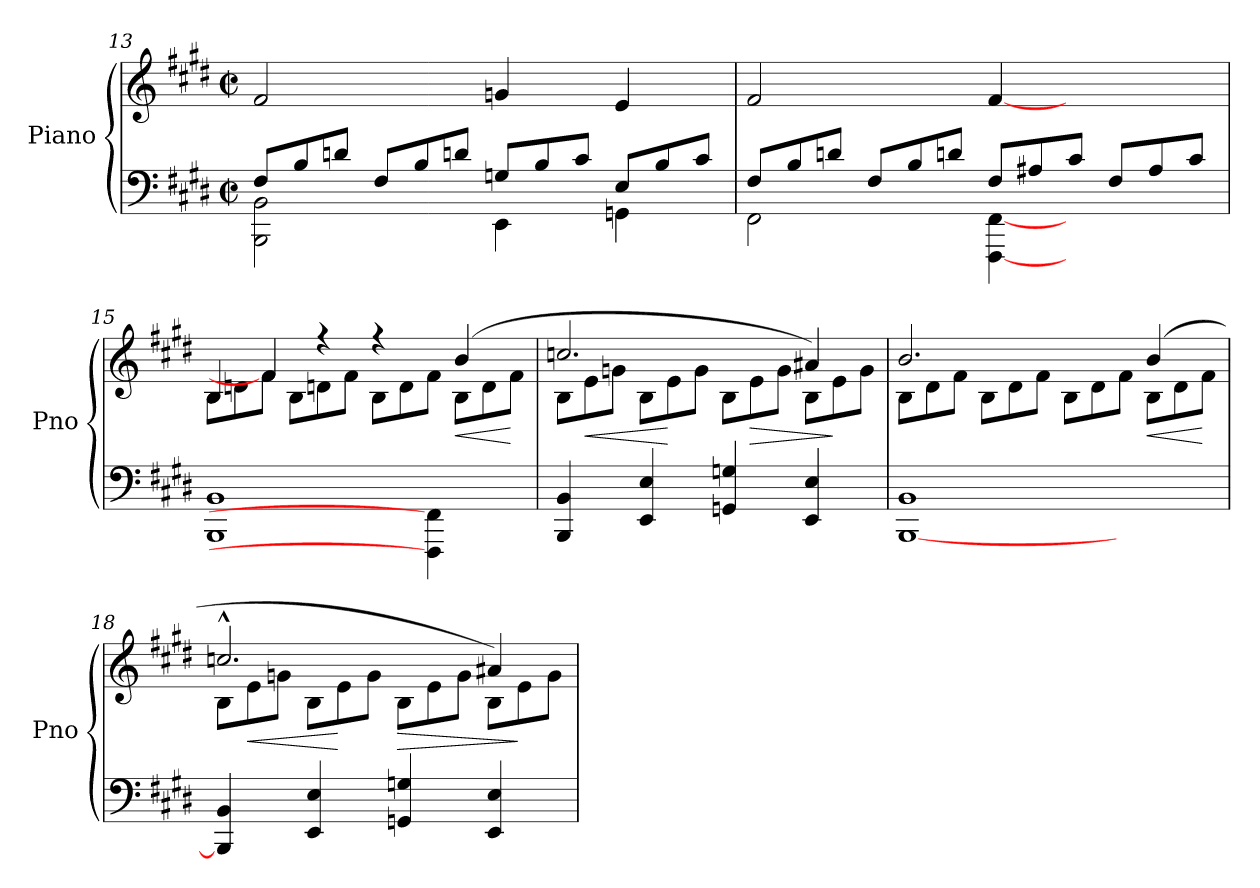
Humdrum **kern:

**kern	**kern	**dynam
*part1	*part1	*part1
*staff2	*staff1	*staff1/2
*I"Piano	*	*
*I'Pno	*	*
!!LO:PB:g=z
*clefF4	*clefG2	*
*k[f#c#g#d#]	*k[f#c#g#d#]	*
*M2/2	*M2/2	*
*met(c|)	*met(c|)	*
=13	=13	=13
*^	*	*
8F#/L	2BBB\ 2BB\	2f#/	.
8B/	.	.	.
8dn/J	.	.	.
8F#/L	.	.	.
8B/	4ryy	4ryy	.
8dn/J	.	.	.
8Gn/L	4EE\	4gn/	.
8B/	.	.	.
8c#/J	8ryy	8ryy	.
8E/L	4GGn\	4e/	.
8B/	.	.	.
8c#/J	8ryy	8ryy	.
=14	=14	=14	=14
8F#/L	2FF#\	2f#/	.
8B/	.	.	.
8dn/J	.	.	.
8F#/L	.	.	.
8B/	4ryy	4ryy	.
8dn/J	.	.	.
8F#/L	[4FFF#\ [4FF#\	[4f#/	.
8A#X/	.	.	.
8c#/J	2ryy	2ryy	.
8F#/L	.	.	.
8A#/	.	.	.
8c#/J	.	.	.
=15	=15	=15	=15
*	*	*^	*
1BB	1BBB	4B/	8B\L	.
.	.	.	8dn\	.
.	.	4f#/]	8f#\J	.
.	.	.	8B\L	.
.	.	4rff	8dn\	.
.	.	.	8f#\J	.
.	.	4rff	8B\L	.
.	.	.	8d\	.
4ryy	4FFF#\] 4FF#\]	8ryy	8f#\J	.
!	!	!	!	!LO:HP:b
.	.	(>4b/	8B\L	<
4ryy	4ryy	.	8d\	.
.	.	8ryy	8f#\J	[
*v	*v	*	*	*
!!LO:LB:g=z	!!
=16	=16	=16	=16
4BBB/ 4BB/	2.ccn/	8B\L	.
!	!	!	!LO:HP:b
.	.	8e\	<
8ryy	.	8gn\J	.
4EE/ 4E/	.	8B\L	.
.	.	8e\	[
8ryy	.	8g\J	.
4GGn/ 4Gn/	4.ryy	8B\L	.
!	!	!	!LO:HP:b
.	.	8e\	>
8ryy	.	8g\J	.
4EE/ 4E/	4a#X/)	8B\L	.
.	.	8e\	]
8ryy	8ryy	8g\J	.
=17	=17	=17	=17
*^	*	*	*
1BB	[<1BBB	2.b/	8B\L	.
.	.	.	8d#\	.
.	.	.	8f#\J	.
.	.	.	8B\L	.
.	.	.	8d#\	.
.	.	.	8f#\J	.
.	.	4.ryy	8B\L	.
.	.	.	8d#\	.
2ryy	2ryy	.	8f#\J	.
!	!	!	!	!LO:HP:b
.	.	(>4b/	8B\L	<
.	.	.	8d#\	.
.	.	8ryy	8f#\J	[
*v	*v	*	*	*
=18	=18	=18	=18
4BBB/] 4BB/	2.ccn^^>/	8B\L	.
!	!	!	!LO:HP:b
.	.	8e\	<
8ryy	.	8gn\J	.
4EE/ 4E/	.	8B\L	.
.	.	8e\	[
8ryy	.	8g\J	.
!	!	!	!LO:HP:b
4GGn/ 4Gn/	4.ryy	8B\L	>
.	.	8e\	.
8ryy	.	8g\J	.
4EE/ 4E/	4a#X/)	8B\L	.
.	.	8e\	]
8ryy	8ryy	8g\J	.
*	*v	*v	*
=	=	=
*-	*-	*-
